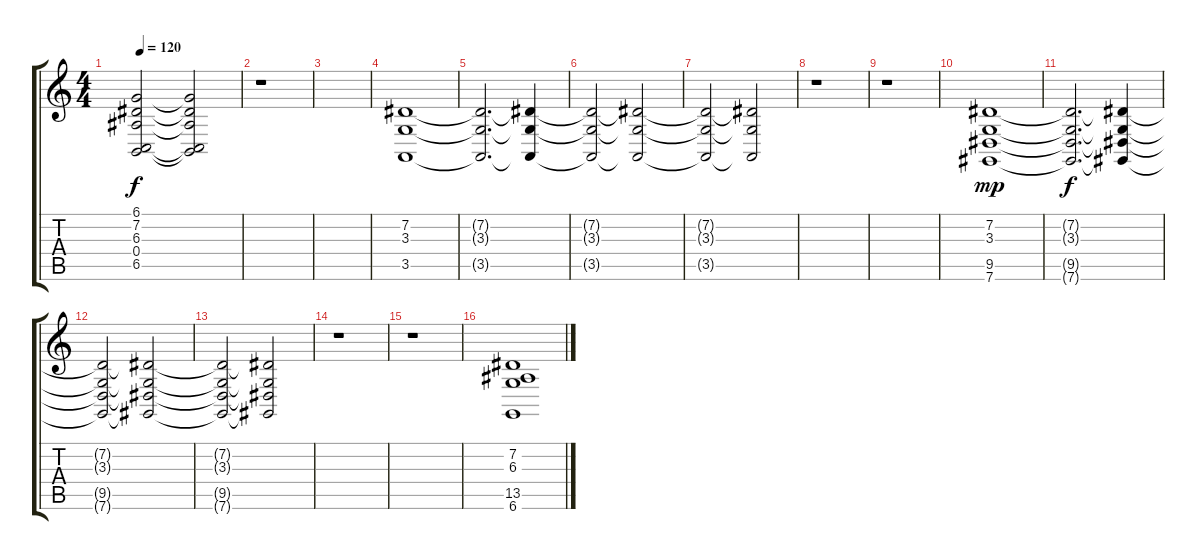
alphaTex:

\track "" {instrument stringensemble1}
\staff {score tabs}
\tuning (Db4 Ab3 E3 B2 Gb2 Db2) {hide}
\ts (4 4)
\tempo 120
\clef g2
\ks c
(6.1{t} 7.2{t} 6.3{t} 0.4{t} 6.5{t}).2{dy f} (6.1{t} 7.2{t} 6.3{t} 0.4{t} 6.5{t}).2{volume 0} |
r.1 |
|
(7.2 3.3 3.5).1{volume 6} |
(7.2{t} 3.3{t} 3.5{t}).2{d} (7.2{t} 3.3{t} 3.5{t}).4{volume 2} |
(7.2{t} 3.3{t} 3.5{t}).2 (7.2{t} 3.3{t} 3.5{t}).2 |
(7.2{t} 3.3{t} 3.5{t}).2 (7.2{t} 3.3{t} 3.5{t}).2{volume 0} |
r.1 |
r.1 |
(7.2 3.3 9.5 7.6).1{dy mp volume 6} |
(7.2{t} 3.3{t} 9.5{t} 7.6{t}).2{d dy f} (7.2{t} 3.3{t} 9.5{t} 7.6{t}).4{volume 2} |
(7.2{t} 3.3{t} 9.5{t} 7.6{t}).2 (7.2{t} 3.3{t} 9.5{t} 7.6{t}).2 |
(7.2{t} 3.3{t} 9.5{t} 7.6{t}).2 (7.2{t} 3.3{t} 9.5{t} 7.6{t}).2{volume 0} |
r.1 |
r.1 |
(7.2 6.3 13.5 6.6).1{volume 6}
